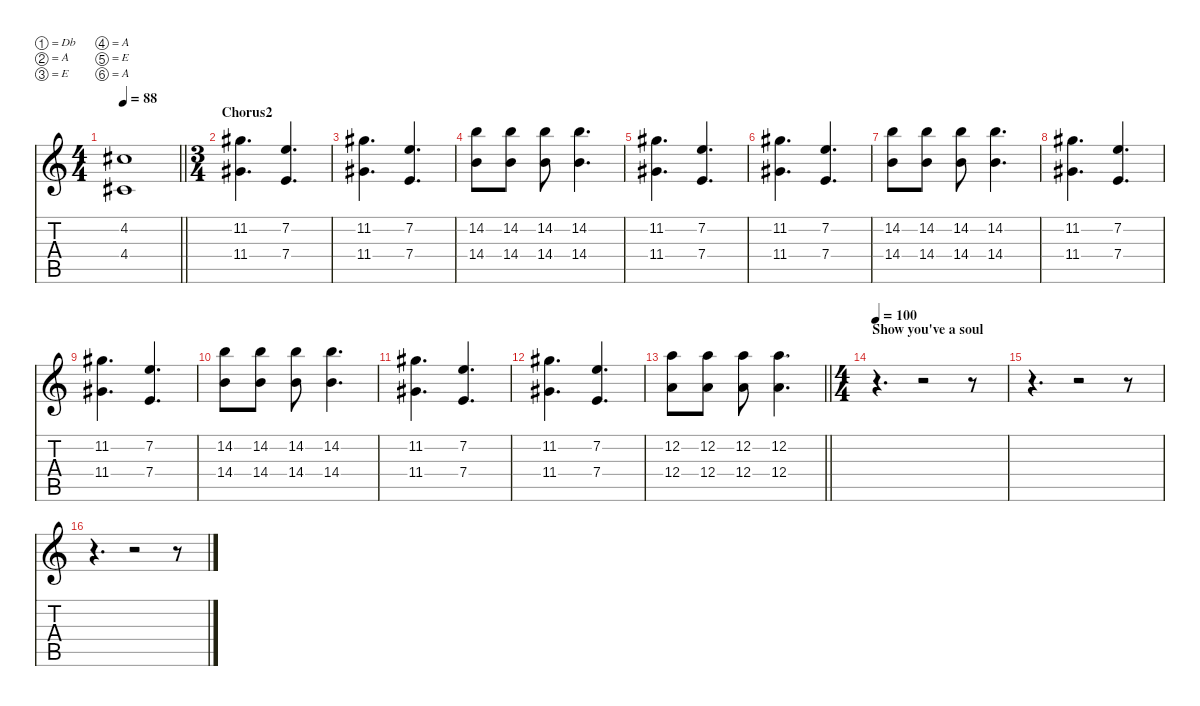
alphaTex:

\defaultSystemsLayout 4
\hideDynamics
\bracketExtendMode nobrackets
\singleTrackTrackNamePolicy hidden
\multiTrackTrackNamePolicy hidden
\firstSystemTrackNameMode fullname
\otherSystemsTrackNameOrientation horizontal
\track ("Lead" "dist.guit.") {instrument distortionguitar}
\staff {score tabs}
\tuning (Db4 A3 E3 A2 E2 A1)
\ts (4 4)
\tempo 88
\clef g2
\barLineRight lightlight
\ks c
(4.2{t acc #} 4.4{t acc #}).1{dy f beam Up} |
\ts (3 4)
\beaming (8 2 2 2)
\section ("" "Chorus2")
(11.2{acc #} 11.4{acc #}).4{d beam Down} (7.2 7.4).4{d beam Up} |
(11.2{acc #} 11.4{acc #}).4{d beam Down} (7.2 7.4).4{d beam Up} |
(14.2 14.4).8{beam Down} (14.2 14.4).8{beam Down} (14.2 14.4).8{beam Down} (14.2 14.4).4{d beam Down} |
(11.2{acc #} 11.4{acc #}).4{d beam Down} (7.2 7.4).4{d beam Up} |
(11.2{acc #} 11.4{acc #}).4{d beam Down} (7.2 7.4).4{d beam Up} |
(14.2 14.4).8{beam Down} (14.2 14.4).8{beam Down} (14.2 14.4).8{beam Down} (14.2 14.4).4{d beam Down} |
(11.2{acc #} 11.4{acc #}).4{d beam Down} (7.2 7.4).4{d beam Up} |
(11.2{acc #} 11.4{acc #}).4{d beam Down} (7.2 7.4).4{d beam Up} |
(14.2 14.4).8{beam Down} (14.2 14.4).8{beam Down} (14.2 14.4).8{beam Down} (14.2 14.4).4{d beam Down} |
(11.2{acc #} 11.4{acc #}).4{d beam Down} (7.2 7.4).4{d beam Up} |
(11.2{acc #} 11.4{acc #}).4{d beam Down} (7.2 7.4).4{d beam Up} |
\barLineRight lightlight
(12.2 12.4).8{beam Down} (12.2 12.4).8{beam Down} (12.2 12.4).8{beam Down} (12.2 12.4).4{d beam Down} |
\ts (4 4)
\beaming (8 2 2 2 2)
\section ("" "Show you've a soul")
\tempo 100
r.4{d beam Down} r.2{beam Down} r.8{beam Down} |
r.4{d beam Down} r.2{beam Down} r.8{beam Down} |
r.4{d beam Down} r.2{beam Down} r.8{beam Down}
